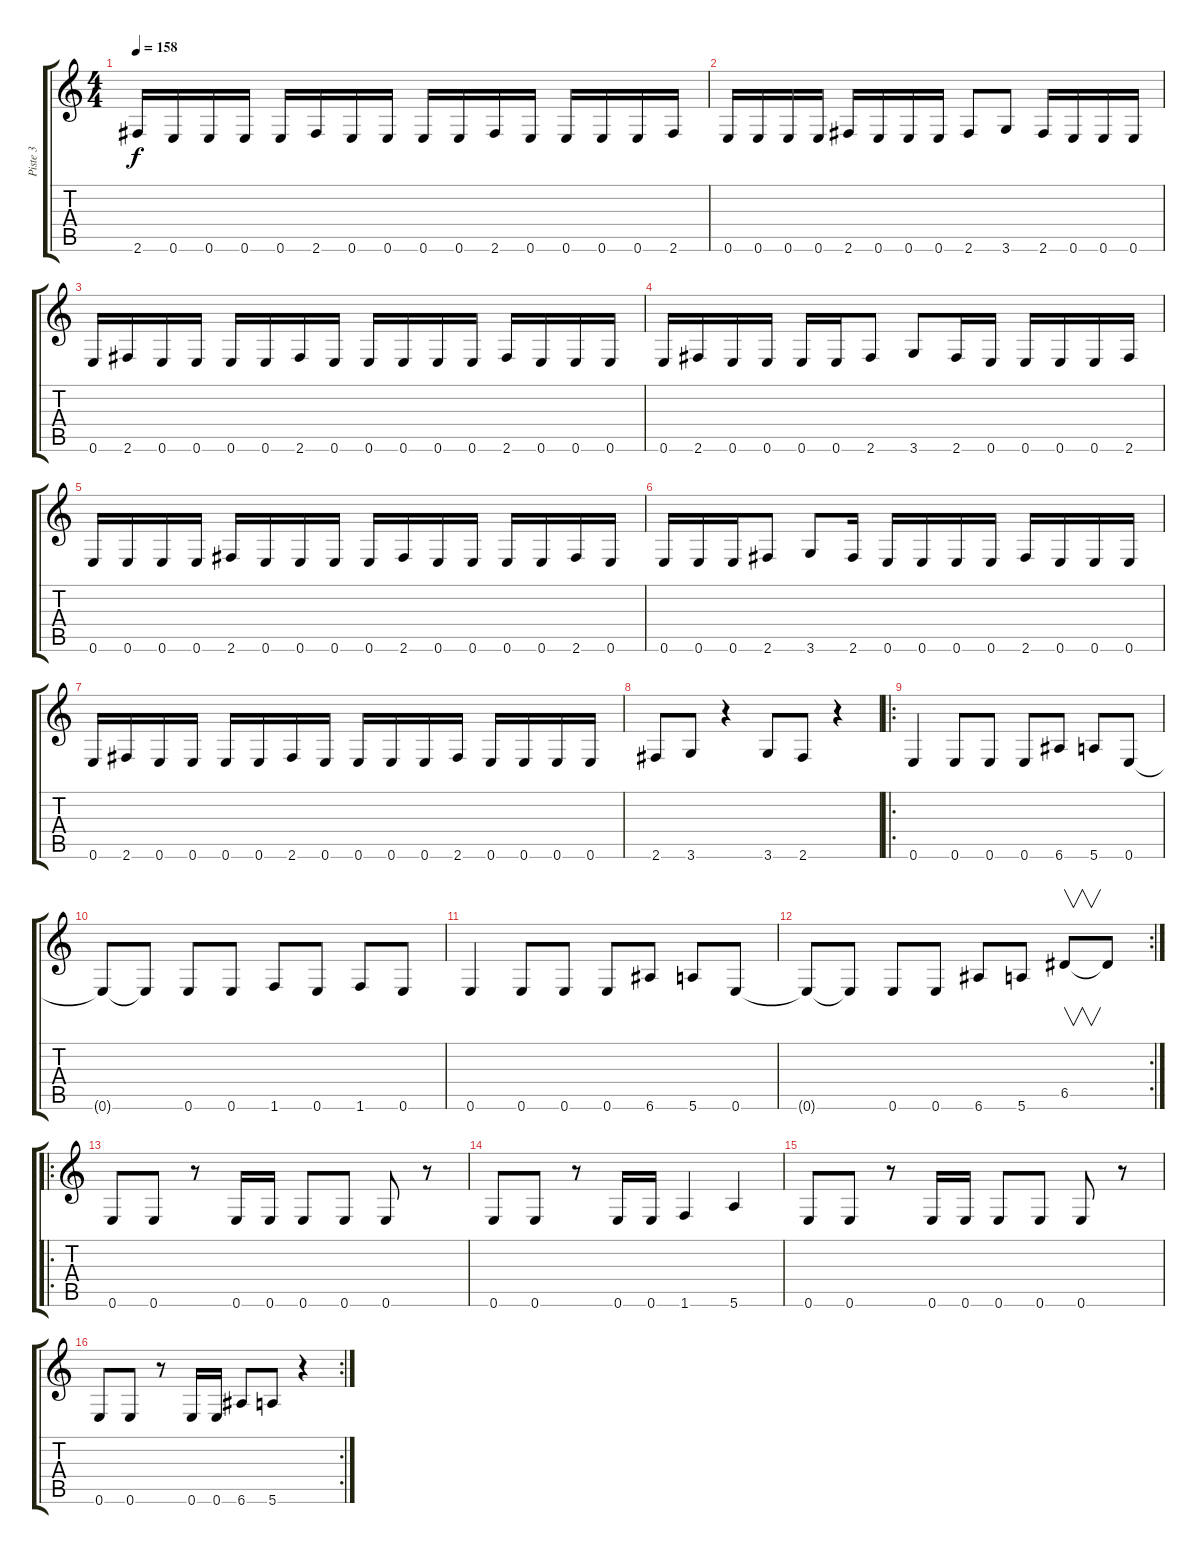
\track ("Piste 3" "Piste 3") {instrument electricbasspick}
\staff {score tabs}
\tuning (E4 B3 G3 D3 A2 E2) {hide}
\ts (4 4)
\tempo 158
\clef g2
\ks c
2.6.16{dy f instrument electricbasspick} 0.6.16 0.6.16 0.6.16 0.6.16 2.6.16 0.6.16 0.6.16 0.6.16 0.6.16 2.6.16 0.6.16 0.6.16 0.6.16 0.6.16 2.6.16 |
0.6.16 0.6.16 0.6.16 0.6.16 2.6.16 0.6.16 0.6.16 0.6.16 2.6.8 3.6.8 2.6.16 0.6.16 0.6.16 0.6.16 |
0.6.16 2.6.16 0.6.16 0.6.16 0.6.16 0.6.16 2.6.16 0.6.16 0.6.16 0.6.16 0.6.16 0.6.16 2.6.16 0.6.16 0.6.16 0.6.16 |
0.6.16 2.6.16 0.6.16 0.6.16 0.6.16 0.6.16 2.6.8 3.6.8 2.6.16 0.6.16 0.6.16 0.6.16 0.6.16 2.6.16 |
0.6.16 0.6.16 0.6.16 0.6.16 2.6.16 0.6.16 0.6.16 0.6.16 0.6.16 2.6.16 0.6.16 0.6.16 0.6.16 0.6.16 2.6.16 0.6.16 |
0.6.16 0.6.16 0.6.16 2.6.8 3.6.8 2.6.16 0.6.16 0.6.16 0.6.16 0.6.16 2.6.16 0.6.16 0.6.16 0.6.16 |
0.6.16 2.6.16 0.6.16 0.6.16 0.6.16 0.6.16 2.6.16 0.6.16 0.6.16 0.6.16 0.6.16 2.6.16 0.6.16 0.6.16 0.6.16 0.6.16 |
2.6.8 3.6.8 r.4 3.6.8 2.6.8 r.4 |
\ro
0.6.4 0.6.8 0.6.8 0.6.8 6.6.8 5.6.8 0.6.8 |
0.6{t}.8 0.6{t}.8 0.6.8 0.6.8 1.6.8 0.6.8 1.6.8 0.6.8 |
0.6.4 0.6.8 0.6.8 0.6.8 6.6.8 5.6.8 0.6.8 |
\rc 2
0.6{t}.8 0.6{t}.8 0.6.8 0.6.8 6.6.8 5.6.8 6.5.8{v} 6.5{t}.8 |
\ro
0.6.8 0.6.8 r.8 0.6.16 0.6.16 0.6.8 0.6.8 0.6.8 r.8 |
0.6.8 0.6.8 r.8 0.6.16 0.6.16 1.6.4 5.6.4 |
0.6.8 0.6.8 r.8 0.6.16 0.6.16 0.6.8 0.6.8 0.6.8 r.8 |
\rc 2
0.6.8 0.6.8 r.8 0.6.16 0.6.16 6.6.8 5.6.8 r.4
